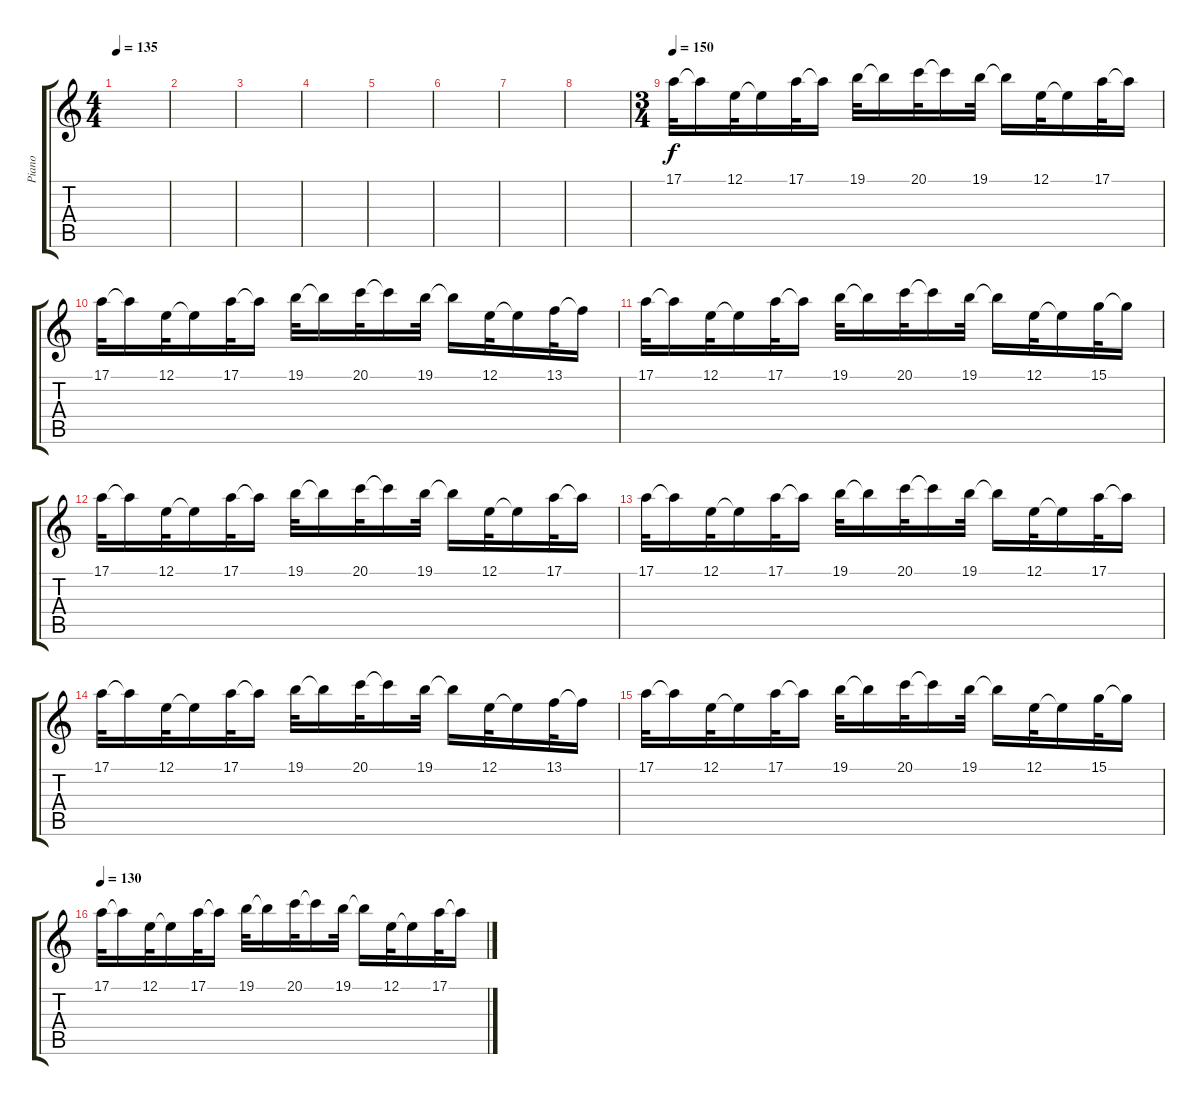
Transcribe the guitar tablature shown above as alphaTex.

\track ("Piano" "Piano") {instrument acousticgrandpiano}
\staff {score tabs}
\tuning (E4 B3 G3 D3 A2 E2) {hide}
\ts (4 4)
\tempo 135
\clef g2
\ks c
|
|
|
|
|
|
|
|
\ts (3 4)
\tempo 150
17.1.32{volume 14} 17.1{t}.16 12.1.32 12.1{t}.16 17.1.32 17.1{t}.16 19.1.32 19.1{t}.16 20.1.32 20.1{t}.16 19.1.32 19.1{t}.16 12.1.32 12.1{t}.16 17.1.32 17.1{t}.16 |
17.1.32 17.1{t}.16 12.1.32 12.1{t}.16 17.1.32 17.1{t}.16 19.1.32 19.1{t}.16 20.1.32 20.1{t}.16 19.1.32 19.1{t}.16 12.1.32 12.1{t}.16 13.1.32 13.1{t}.16 |
17.1.32 17.1{t}.16 12.1.32 12.1{t}.16 17.1.32 17.1{t}.16 19.1.32 19.1{t}.16 20.1.32 20.1{t}.16 19.1.32 19.1{t}.16 12.1.32 12.1{t}.16 15.1.32 15.1{t}.16 |
17.1.32 17.1{t}.16 12.1.32 12.1{t}.16 17.1.32 17.1{t}.16 19.1.32 19.1{t}.16 20.1.32 20.1{t}.16 19.1.32 19.1{t}.16 12.1.32 12.1{t}.16 17.1.32 17.1{t}.16 |
17.1.32 17.1{t}.16 12.1.32 12.1{t}.16 17.1.32 17.1{t}.16 19.1.32 19.1{t}.16 20.1.32 20.1{t}.16 19.1.32 19.1{t}.16 12.1.32 12.1{t}.16 17.1.32 17.1{t}.16 |
17.1.32 17.1{t}.16 12.1.32 12.1{t}.16 17.1.32 17.1{t}.16 19.1.32 19.1{t}.16 20.1.32 20.1{t}.16 19.1.32 19.1{t}.16 12.1.32 12.1{t}.16 13.1.32 13.1{t}.16 |
17.1.32 17.1{t}.16 12.1.32 12.1{t}.16 17.1.32 17.1{t}.16 19.1.32 19.1{t}.16 20.1.32 20.1{t}.16 19.1.32 19.1{t}.16 12.1.32 12.1{t}.16 15.1.32 15.1{t}.16 |
\tempo 130
17.1.32 17.1{t}.16 12.1.32 12.1{t}.16 17.1.32 17.1{t}.16 19.1.32 19.1{t}.16 20.1.32 20.1{t}.16 19.1.32 19.1{t}.16 12.1.32 12.1{t}.16 17.1.32 17.1{t}.16
